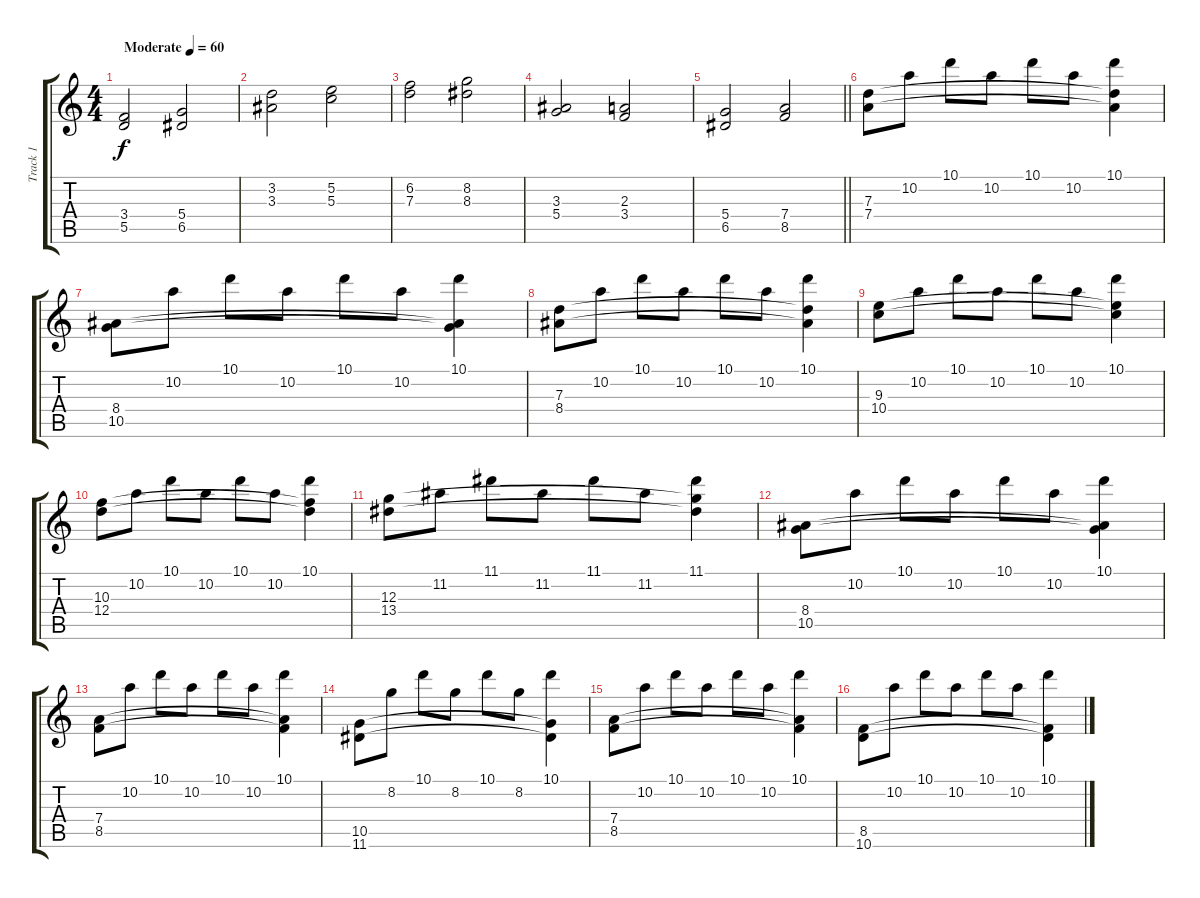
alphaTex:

\track ("Track 1" "Track 1") {instrument electricguitarjazz}
\staff {score tabs}
\tuning (E4 B3 G3 D3 A2 E2) {hide}
\ts (4 4)
\tempo (60 "Moderate")
\clef g2
\ks c
(3.4 5.5).2{dy f instrument electricguitarjazz} (5.4 6.5).2 |
(3.2 3.3).2 (5.2 5.3).2 |
(6.2 7.3).2 (8.2 8.3).2 |
(3.3 5.4).2 (2.3 3.4).2 |
\barLineRight lightlight
(5.4 6.5).2 (7.4 8.5).2 |
(7.3 7.4).8 10.2.8 10.1.8 10.2.8 10.1.8 10.2.8 (10.1 7.3{t} 7.4{t}).4 |
(8.4 10.5).8 10.2.8 10.1.8 10.2.8 10.1.8 10.2.8 (10.1 8.4{t} 10.5{t}).4 |
(7.3 8.4).8 10.2.8 10.1.8 10.2.8 10.1.8 10.2.8 (10.1 7.3{t} 8.4{t}).4 |
(9.3 10.4).8 10.2.8 10.1.8 10.2.8 10.1.8 10.2.8 (10.1 9.3{t} 10.4{t}).4 |
(10.3 12.4).8 10.2.8 10.1.8 10.2.8 10.1.8 10.2.8 (10.1 10.3{t} 12.4{t}).4 |
(12.3 13.4).8 11.2.8 11.1.8 11.2.8 11.1.8 11.2.8 (11.1 12.3{t} 13.4{t}).4 |
(8.4 10.5).8 10.2.8 10.1.8 10.2.8 10.1.8 10.2.8 (10.1 8.4{t} 10.5{t}).4 |
(7.4 8.5).8 10.2.8 10.1.8 10.2.8 10.1.8 10.2.8 (10.1 7.4{t} 8.5{t}).4 |
(10.5 11.6).8 8.2.8 10.1.8 8.2.8 10.1.8 8.2.8 (10.1 10.5{t} 11.6{t}).4 |
(7.4 8.5).8 10.2.8 10.1.8 10.2.8 10.1.8 10.2.8 (10.1 7.4{t} 8.5{t}).4 |
(8.5 10.6).8 10.2.8 10.1.8 10.2.8 10.1.8 10.2.8 (10.1 8.5{t} 10.6{t}).4
